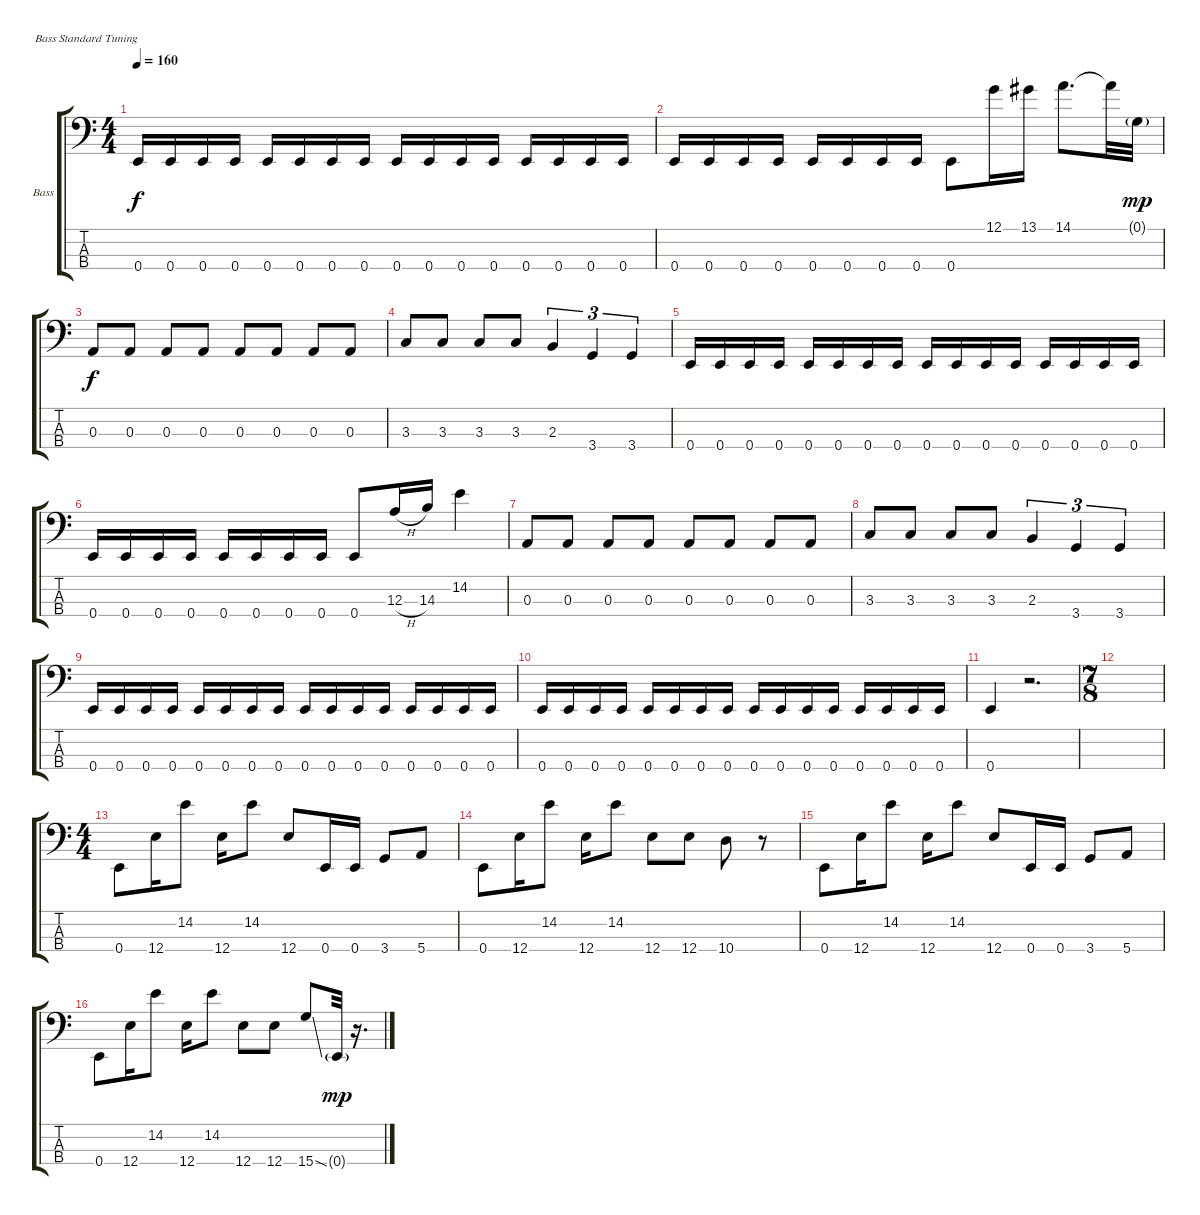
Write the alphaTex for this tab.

\bracketExtendMode groupsimilarinstruments
\firstSystemTrackNameOrientation horizontal
\otherSystemsTrackNameOrientation horizontal
\track ("Bass" "Bass") {instrument electricbassfinger}
\staff {score tabs}
\tuning (G2 D2 A1 E1)
\ts (4 4)
\tempo 160
\clef f4
\ks c
0.4.16{dy f} 0.4.16 0.4.16 0.4.16 0.4.16 0.4.16 0.4.16 0.4.16 0.4.16 0.4.16 0.4.16 0.4.16 0.4.16 0.4.16 0.4.16 0.4.16 |
0.4.16 0.4.16 0.4.16 0.4.16 0.4.16 0.4.16 0.4.16 0.4.16 0.4.8 12.1.16 13.1.16 14.1.8{d} 14.1{t}.32 0.1{g}.32{dy mp} |
0.3.8{dy f} 0.3.8 0.3.8 0.3.8 0.3.8 0.3.8 0.3.8 0.3.8 |
3.3.8 3.3.8 3.3.8 3.3.8 2.3.4{tu (3 2)} 3.4.4{tu (3 2)} 3.4.4{tu (3 2)} |
0.4.16 0.4.16 0.4.16 0.4.16 0.4.16 0.4.16 0.4.16 0.4.16 0.4.16 0.4.16 0.4.16 0.4.16 0.4.16 0.4.16 0.4.16 0.4.16 |
0.4.16 0.4.16 0.4.16 0.4.16 0.4.16 0.4.16 0.4.16 0.4.16 0.4.8 12.3{h}.16 14.3.16 14.2.4 |
0.3.8 0.3.8 0.3.8 0.3.8 0.3.8 0.3.8 0.3.8 0.3.8 |
3.3.8 3.3.8 3.3.8 3.3.8 2.3.4{tu (3 2)} 3.4.4{tu (3 2)} 3.4.4{tu (3 2)} |
0.4.16 0.4.16 0.4.16 0.4.16 0.4.16 0.4.16 0.4.16 0.4.16 0.4.16 0.4.16 0.4.16 0.4.16 0.4.16 0.4.16 0.4.16 0.4.16 |
0.4.16 0.4.16 0.4.16 0.4.16 0.4.16 0.4.16 0.4.16 0.4.16 0.4.16 0.4.16 0.4.16 0.4.16 0.4.16 0.4.16 0.4.16 0.4.16 |
0.4.4 r.2{d} |
\ts (7 8)
|
\ts (4 4)
0.4.8 12.4.16 14.2.8 12.4.16 14.2.8 12.4.8 0.4.16 0.4.16 3.4.8 5.4.8 |
0.4.8 12.4.16 14.2.8 12.4.16 14.2.8 12.4.8 12.4.8 10.4.8 r.8 |
0.4.8 12.4.16 14.2.8 12.4.16 14.2.8 12.4.8 0.4.16 0.4.16 3.4.8 5.4.8 |
0.4.8 12.4.16 14.2.8 12.4.16 14.2.8 12.4.8 12.4.8 15.4{ss}.8 0.4{g}.32{dy mp} r.16{d}
